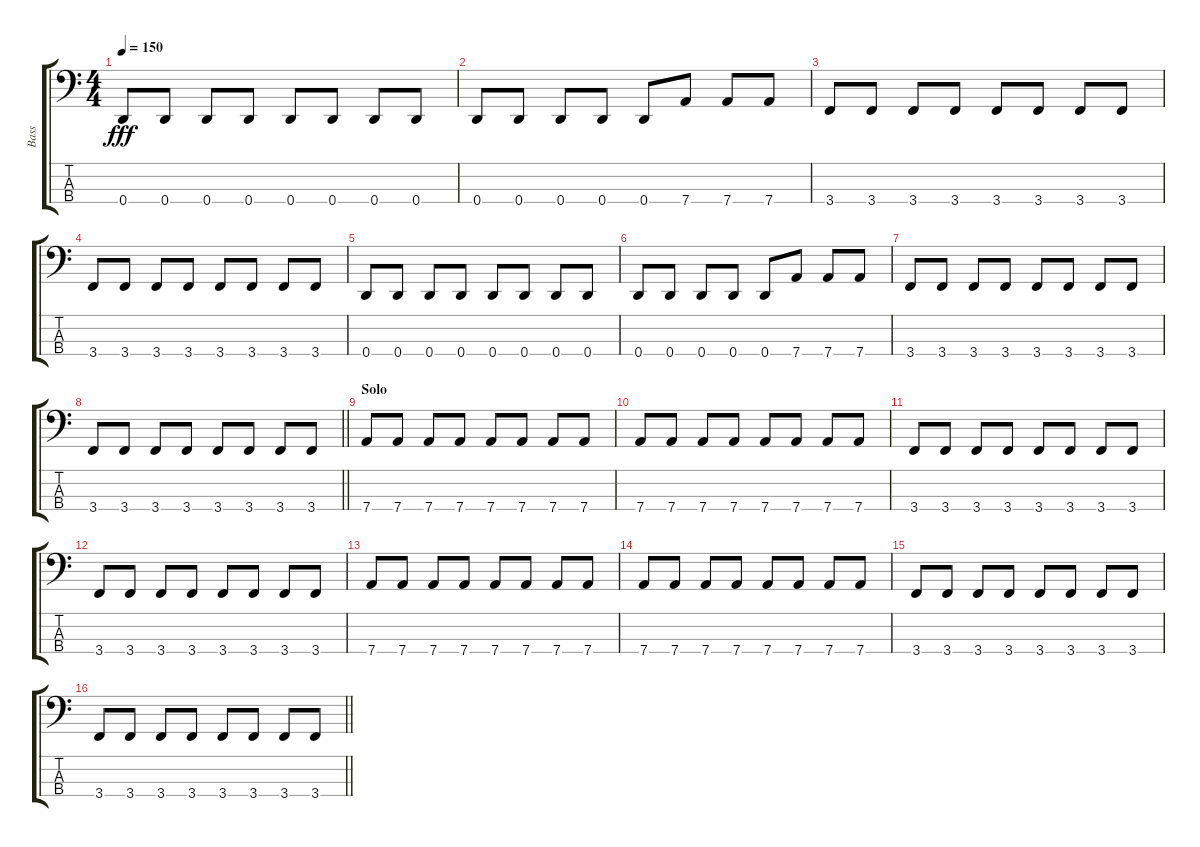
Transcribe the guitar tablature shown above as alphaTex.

\track ("Bass" "Bass") {instrument electricbasspick}
\staff {score tabs}
\tuning (G2 D2 A1 D1) {hide}
\ts (4 4)
\tempo 150
\clef f4
\ks c
0.4.8{dy fff} 0.4.8 0.4.8 0.4.8 0.4.8 0.4.8 0.4.8 0.4.8 |
0.4.8 0.4.8 0.4.8 0.4.8 0.4.8 7.4.8 7.4.8 7.4.8 |
3.4.8 3.4.8 3.4.8 3.4.8 3.4.8 3.4.8 3.4.8 3.4.8 |
3.4.8 3.4.8 3.4.8 3.4.8 3.4.8 3.4.8 3.4.8 3.4.8 |
0.4.8 0.4.8 0.4.8 0.4.8 0.4.8 0.4.8 0.4.8 0.4.8 |
0.4.8 0.4.8 0.4.8 0.4.8 0.4.8 7.4.8 7.4.8 7.4.8 |
3.4.8 3.4.8 3.4.8 3.4.8 3.4.8 3.4.8 3.4.8 3.4.8 |
\barLineRight lightlight
3.4.8 3.4.8 3.4.8 3.4.8 3.4.8 3.4.8 3.4.8 3.4.8 |
\section ("" "Solo")
7.4.8 7.4.8 7.4.8 7.4.8 7.4.8 7.4.8 7.4.8 7.4.8 |
7.4.8 7.4.8 7.4.8 7.4.8 7.4.8 7.4.8 7.4.8 7.4.8 |
3.4.8 3.4.8 3.4.8 3.4.8 3.4.8 3.4.8 3.4.8 3.4.8 |
3.4.8 3.4.8 3.4.8 3.4.8 3.4.8 3.4.8 3.4.8 3.4.8 |
7.4.8 7.4.8 7.4.8 7.4.8 7.4.8 7.4.8 7.4.8 7.4.8 |
7.4.8 7.4.8 7.4.8 7.4.8 7.4.8 7.4.8 7.4.8 7.4.8 |
3.4.8 3.4.8 3.4.8 3.4.8 3.4.8 3.4.8 3.4.8 3.4.8 |
\barLineRight lightlight
3.4.8 3.4.8 3.4.8 3.4.8 3.4.8 3.4.8 3.4.8 3.4.8
